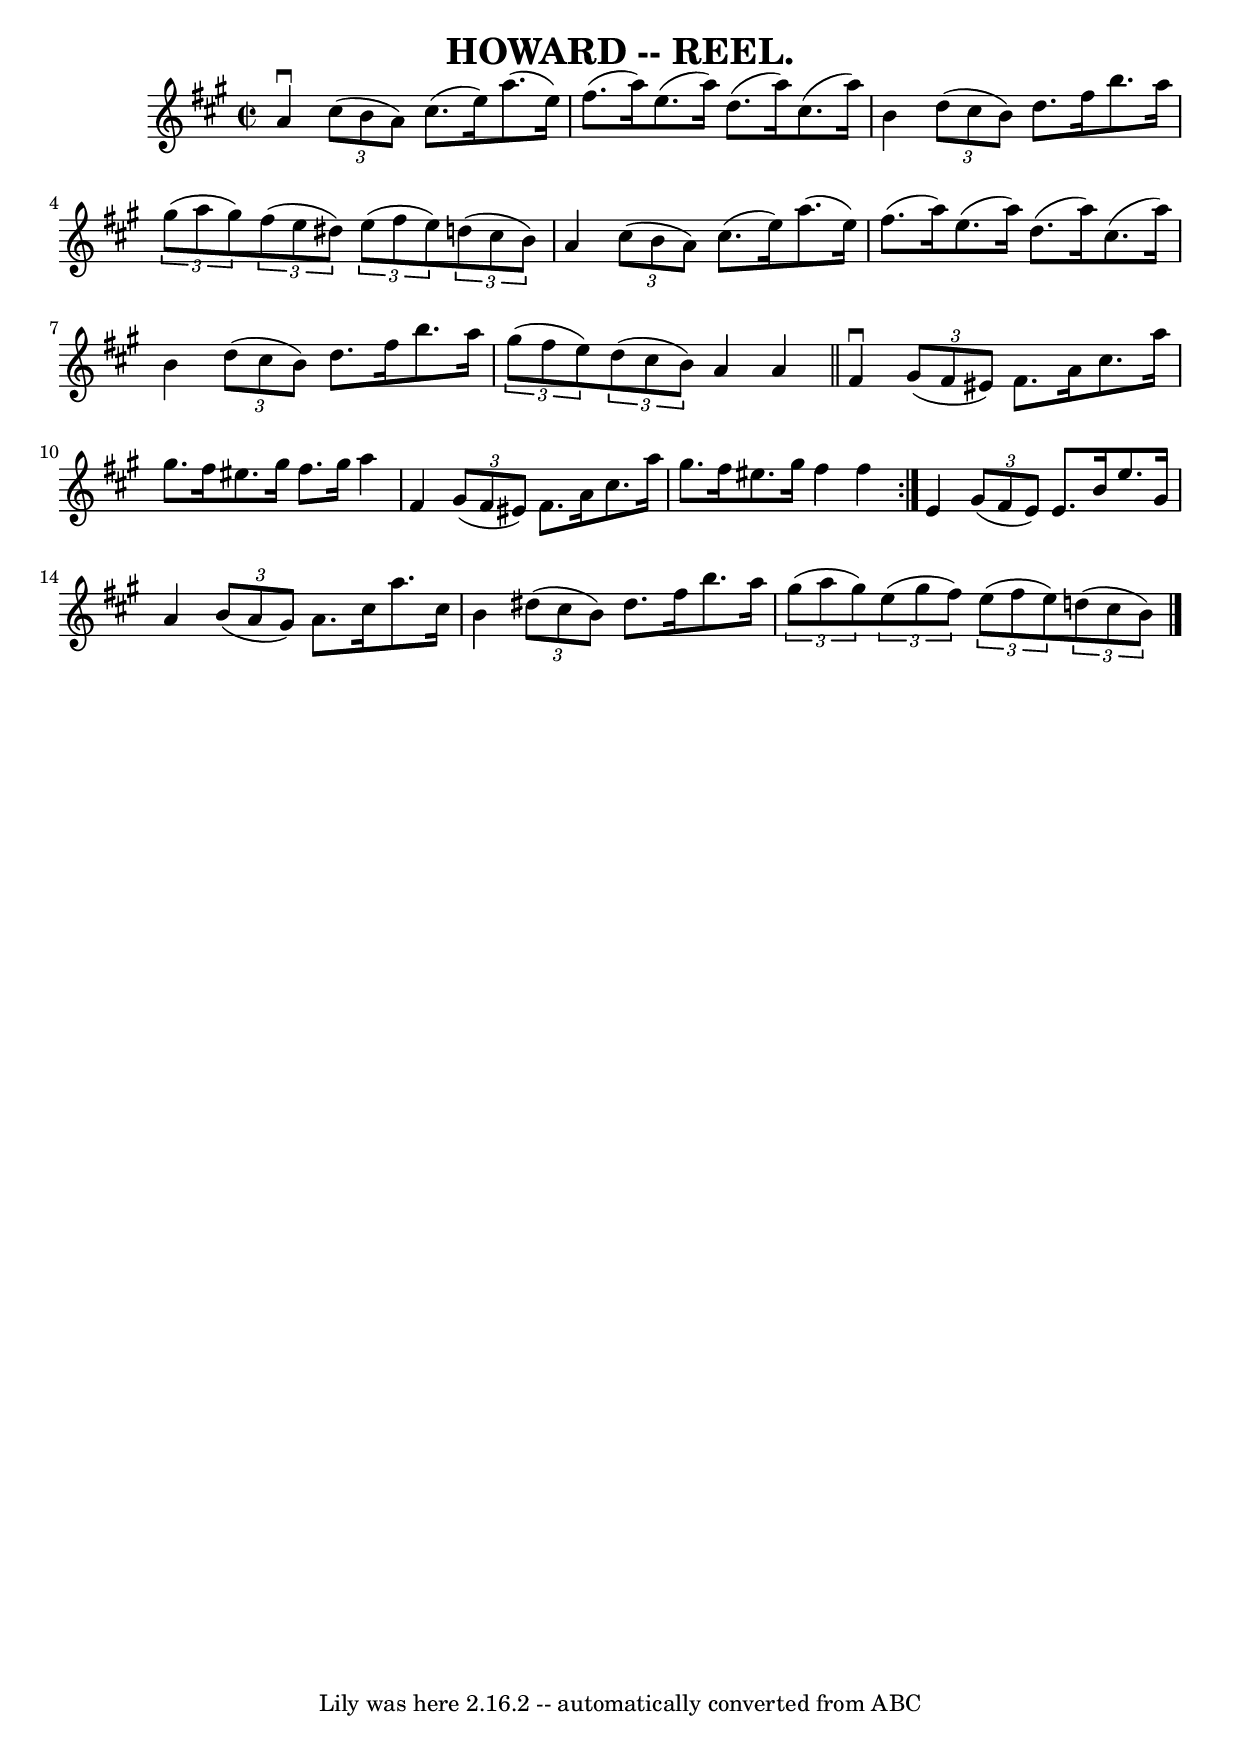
\version "2.16.2"
\include "Mammoth.ily"
\header {
  %% book = "Coles"
  crossRefNumber = "13"
  footnotes = ""
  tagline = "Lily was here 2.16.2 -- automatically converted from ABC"
  title = "HOWARD -- REEL."

}
voicedefault =  {



  \repeat volta 2 {

    \override Staff.TimeSignature #'style = #'C
    \time 2/2 
    \key a \major a'4^\downbow   \times 2/3 { cis''8 (b'8 a'8 
					      ) 
					    } cis''8. (e''16) a''8. (e''16) |
    fis''8. (
    a''16) e''8. (a''16) d''8. (a''16) cis''8. (a''16) 
    |
    b'4    \times 2/3 { d''8 (cis''8 b'8) 
		      } d''8.    
    fis''16 b''8. a''16  |
    \times 2/3 { gis''8 (a''8 gis''8  
		 -) 
	       }   \times 2/3 { fis''8 (e''8 dis''8) 
			      }   \times 2/3 { e''8 (
					       fis''8 e''8) 
					     }   \times 2/3 { d''!8 (cis''8 b'8) 
							    } |
    
    a'4    \times 2/3 { cis''8 (b'8 a'8) 
		      } cis''8. (e''16)   
    a''8. (e''16) |
    fis''8. (a''16) e''8. (a''16)   
    d''8. (a''16) cis''8. (a''16) |
    b'4    \times 2/3 {   
      d''8 (cis''8 b'8) 
    } d''8. fis''16 b''8. a''16  |
    
    \times 2/3 { gis''8 (fis''8 e''8) 
	       }   \times 2/3 { d''8 (cis''8 
				b'8) 
			      } a'4 a'4  \bar "||" fis'4^\downbow   \times 2/3 { gis'8 
										 (fis'8 eis'8) 
									       } fis'8. a'16 cis''8. a''16  |
    
    gis''8. fis''16 eis''8. gis''16 fis''8. gis''16 a''4  
    |
    fis'4    \times 2/3 { gis'8 (fis'8 eis'8) 
			} fis'8.    
    a'16 cis''8. a''16  |
    gis''8. fis''16 eis''8. gis''16   
    fis''4 fis''4  
  } e'4    \times 2/3 { gis'8 (fis'8 e'8) 
		      }   
  e'8. b'16 e''8. gis'16  |
  a'4    \times 2/3 { b'8 (a'8   
		      gis'8) 
		    } a'8. cis''16 a''8. cis''16  |
  b'4    
  \times 2/3 { dis''8 (cis''8 b'8) 
	     } dis''8. fis''16 b''8.    
  a''16  |
  \times 2/3 { gis''8 (a''8 gis''8) 
	     }   
  \times 2/3 { e''8 (gis''8 fis''8) 
	     }   \times 2/3 { e''8 (fis''8 
			      e''8) 
			    }   \times 2/3 { d''!8 (cis''8 b'8) 
					   }   \bar "|."   

}

\score{
  <<

    \context Staff="default"
    {
      \voicedefault 
      
    }

  >>
  \layout {
    
  }
  \midi {
  }

}
